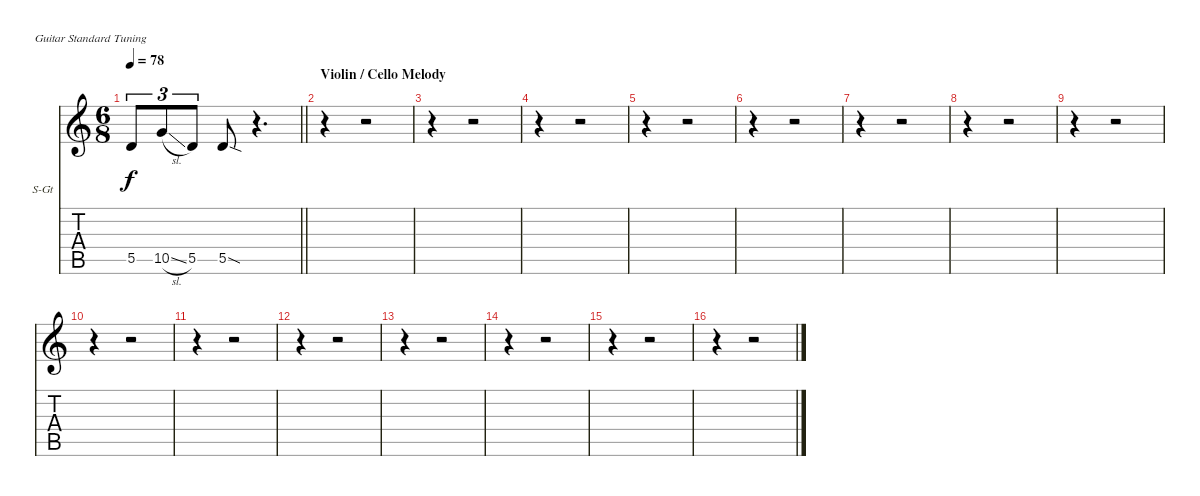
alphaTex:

\bracketExtendMode nobrackets
\firstSystemTrackNameOrientation horizontal
\otherSystemsTrackNameOrientation horizontal
\track ("Mikael Akerfeldt - Vocals" "S-Gt") {instrument oboe}
\staff {score tabs}
\tuning (E4 B3 G3 D3 A2 E2)
\displaytranspose 12
\ts (6 8)
\tempo 78
\clef g2
\barLineRight lightlight
\ks c
5.5.8{tu (3 2) dy f} 10.5{sl}.8{tu (3 2)} 5.5.8{tu (3 2)} 5.5{sod}.8 r.4{d} |
\section ("" "Violin / Cello Melody")
r.4 r.2 |
r.4 r.2 |
r.4 r.2 |
r.4 r.2 |
r.4 r.2 |
r.4 r.2 |
r.4 r.2 |
r.4 r.2 |
r.4 r.2 |
r.4 r.2 |
r.4 r.2 |
r.4 r.2 |
r.4 r.2 |
r.4 r.2 |
r.4 r.2
